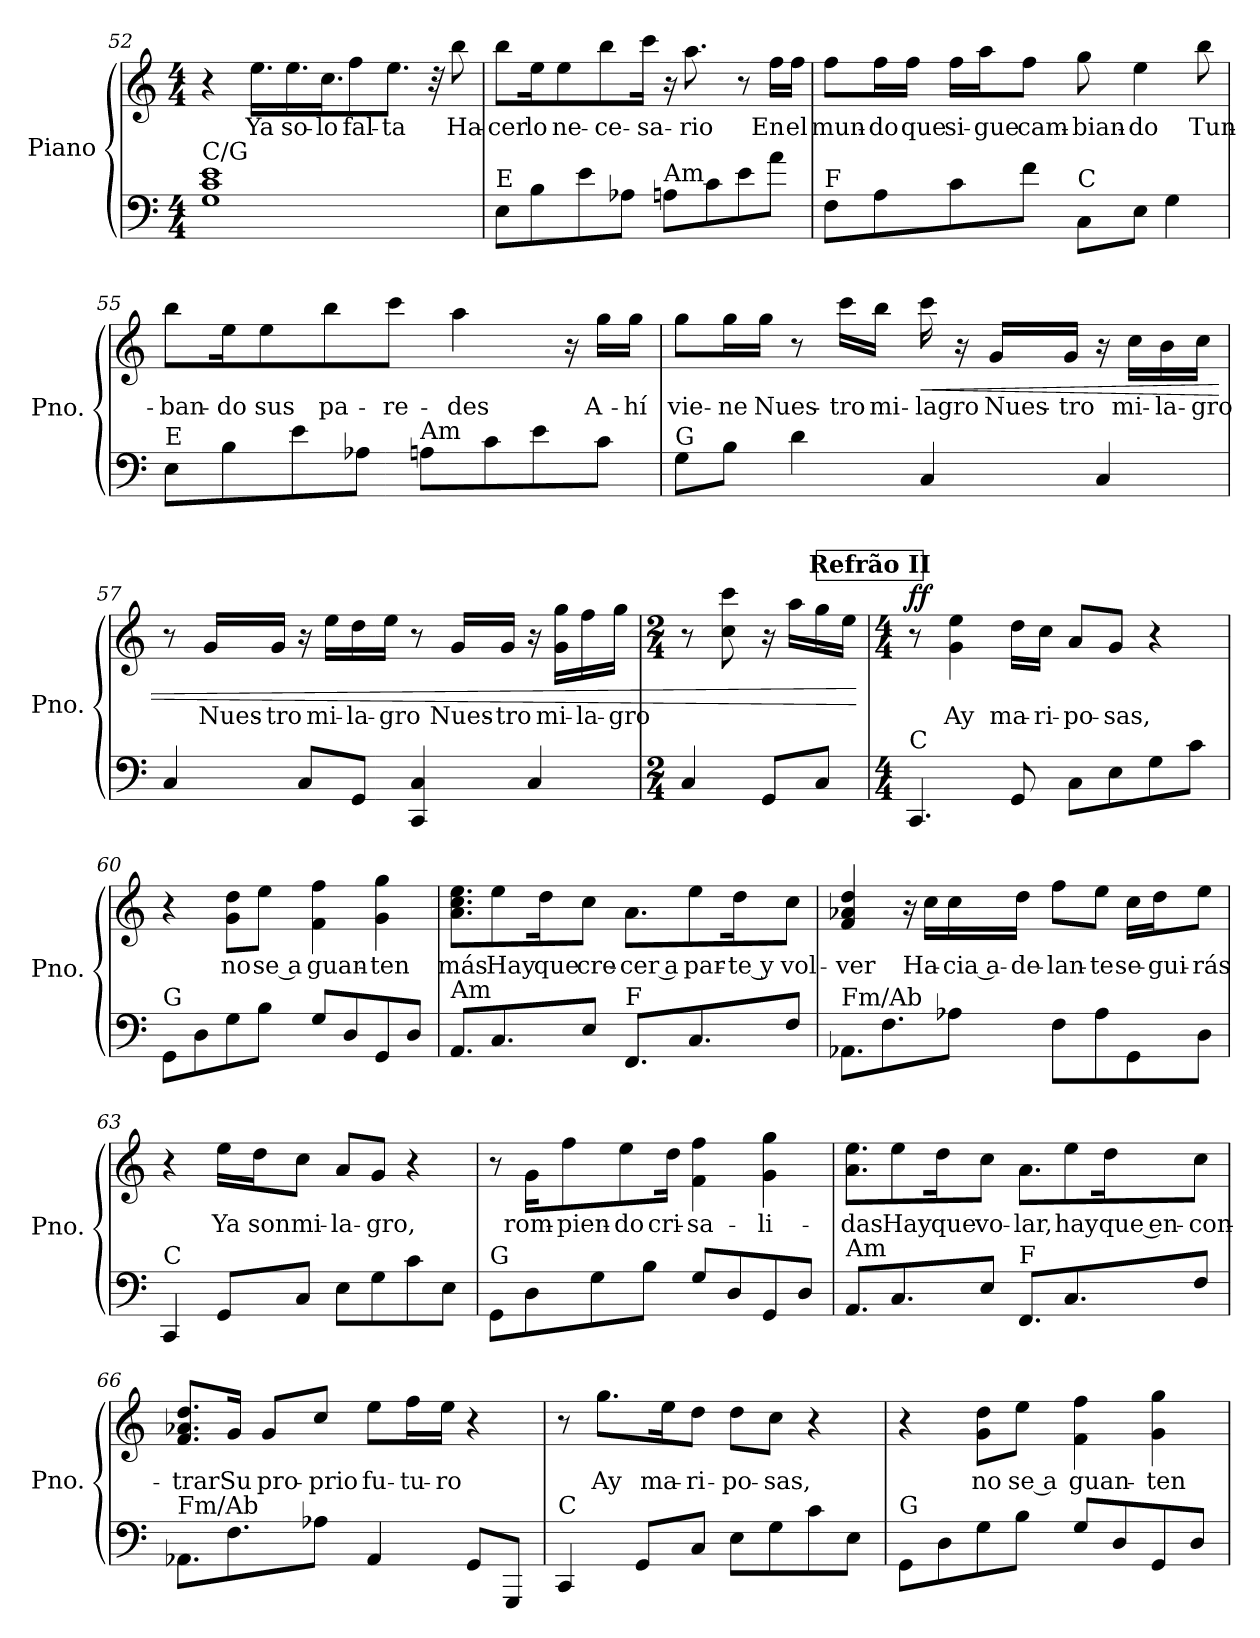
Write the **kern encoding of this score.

**kern	**kern	**text	**dynam
*part1	*part1	*part1	*part1
*staff2	*staff1	*staff1	*staff1/2
*I"Piano	*	*	*
*I'Pno.	*	*	*
!!LO:LB:g=z
*clefF4	*clefG2	*	*
*k[]	*k[]	*	*
*M4/4	*M4/4	*	*
=52	=52	=52	=52
!LO:TX:a:t=C/G	!	!	!
1G 1c 1e	4r	.	.
!	!	!LO:LY:b	!
.	16.ee\LL	Ya	.
!	!	!LO:LY:b	!
.	16.ee\	so-	.
!	!	!LO:LY:b	!
.	16.cc\J	-lo	.
!	!	!LO:LY:b	!
.	8ff\	fal-	.
!	!	!LO:LY:b	!
.	8.ee\J	-ta	.
.	32r	.	.
!	!	!LO:LY:b	!
.	8bb\	Ha-	.
=53	=53	=53	=53
!LO:TX:a:t=E	!	!	!
!	!	!LO:LY:b	!
8E\L	8bb\L	-cer	.
!	!	!LO:LY:b	!
8B\	16ee\K	lo	.
!	!	!LO:LY:b	!
.	8ee\	ne-	.
8e\	.	.	.
!	!	!LO:LY:b	!
.	8bb\	-ce-	.
8A-X\J	.	.	.
!	!	!LO:LY:b	!
.	16ccc\Jk	-sa-	.
!LO:TX:a:t=Am	!	!	!
8An\L	16r	.	.
!	!	!LO:LY:b	!
.	8.aa\	-rio	.
8c\	.	.	.
8e\	8r	.	.
!	!	!LO:LY:b	!
8a\J	16ff\LL	En	.
!	!	!LO:LY:b	!
.	16ff\JJ	el	.
=54	=54	=54	=54
!LO:TX:a:t=F	!	!	!
!	!	!LO:LY:b	!
8F\L	8ff\L	mun-	.
!	!	!LO:LY:b	!
8A\	16ff\L	-do	.
!	!	!LO:LY:b	!
.	16ff\JJ	que	.
!	!	!LO:LY:b	!
8c\	16ff\LL	si-	.
!	!	!LO:LY:b	!
.	16aa\J	-gue	.
!	!	!LO:LY:b	!
8f\J	8ff\J	cam-	.
!LO:TX:a:t=C	!	!	!
!	!	!LO:LY:b	!
8C\L	8gg\	-bian-	.
!	!	!LO:LY:b	!
8E\J	4ee\	-do	.
4G\	.	.	.
!	!	!LO:LY:b	!
.	8bb\	Tun-	.
!!LO:LB:g=z
=55	=55	=55	=55
!LO:TX:a:t=E	!	!	!
!	!	!LO:LY:b	!
8E\L	8bb\L	-ban-	.
!	!	!LO:LY:b	!
8B\	16ee\K	-do	.
!	!	!LO:LY:b	!
.	8ee\	sus	.
8e\	.	.	.
!	!	!LO:LY:b	!
.	8bb\	pa-	.
8A-X\J	.	.	.
!	!	!LO:LY:b	!
.	8ccc\J	-re-	.
!LO:TX:a:t=Am	!	!	!
8An\L	.	.	.
!	!	!LO:LY:b	!
.	4aa\	-des	.
8c\	.	.	.
8e\	.	.	.
.	16r	.	.
!	!	!LO:LY:b	!
8c\J	16gg\LL	A-	.
!	!	!LO:LY:b	!
.	16gg\JJ	-hí	.
=56	=56	=56	=56
!LO:TX:a:t=G	!	!	!
!	!	!LO:LY:b	!
8G\L	8gg\L	vie-	.
!	!	!LO:LY:b	!
8B\J	16gg\L	-ne	.
!	!	!LO:LY:b	!
.	16gg\JJ	Nues-	.
4d\	8r	.	.
!	!	!LO:LY:b	!
.	16ccc\LL	-tro	.
!	!	!LO:LY:b	!
.	16bb\JJ	mi-	.
!	!	!LO:LY:b	!LO:HP:b
4C/	16ccc\	-lagro	<
.	16r	.	.
!	!	!LO:LY:b	!
.	16g/LL	Nues-	.
!	!	!LO:LY:b	!
.	16g/JJ	-tro	.
4C/	16r	.	.
!	!	!LO:LY:b	!
.	16cc\LL	mi-	.
!	!	!LO:LY:b	!
.	16b\	-la-	.
!	!	!LO:LY:b	!
.	16cc\JJ	-gro	.
!!LO:LB:g=z
=57	=57	=57	=57
4C/	8r	.	.
!	!	!LO:LY:b	!
.	16g/LL	Nues-	.
!	!	!LO:LY:b	!
.	16g/JJ	-tro	.
8C/L	16r	.	.
!	!	!LO:LY:b	!
.	16ee\LL	mi-	.
!	!	!LO:LY:b	!
8GG/J	16dd\	-la-	.
!	!	!LO:LY:b	!
.	16ee\JJ	-gro	.
4CC/ 4C/	8r	.	.
!	!	!LO:LY:b	!
.	16g/LL	Nues-	.
!	!	!LO:LY:b	!
.	16g/JJ	-tro	.
4C/	16r	.	.
!	!	!LO:LY:b	!
.	16g\ 16gg\LL	mi-	.
!	!	!LO:LY:b	!
.	16ff\	-la-	.
!	!	!LO:LY:b	!
.	16gg\JJ	-gro	.
=58	=58	=58	=58
*M2/4	*M2/4	*	*
4C/	8r	.	.
.	8cc\ 8ccc\	.	.
8GG/L	16r	.	.
.	16aa\LL	.	.
8C/J	16gg\	.	.
.	16ee\JJ	.	.
.	.	.	[
!!LO:REH:place=s1:a:B:fs=14:t=Refrão II
=59	=59	=59	=59
*M4/4	*M4/4	*	*
!LO:TX:a:t=C	!	!	!
!	!	!	!LO:DY:b
4.CC/	8r	.	ff
!	!	!LO:LY:b	!
.	4g\ 4ee\	Ay	.
!	!	!LO:LY:b	!
8GG/	16dd\LL	ma-	.
!	!	!LO:LY:b	!
.	16cc\JJ	-ri-	.
!	!	!LO:LY:b	!
8C\L	8a/L	-po-	.
!	!	!LO:LY:b	!
8E\	8g/J	-sas,	.
8G\	4r	.	.
8c\J	.	.	.
!!LO:LB:g=z
=60	=60	=60	=60
!LO:TX:a:t=G	!	!	!
8GG\L	4r	.	.
8D\	.	.	.
!	!	!LO:LY:b	!
8G\	8g\ 8dd\L	no	.
!	!	!LO:LY:b	!
8B\J	8ee\J	se a	.
!	!	!LO:LY:b	!
8G/L	4f\ 4ff\	guan-	.
8D/	.	.	.
!	!	!LO:LY:b	!
8GG/	4g\ 4gg\	-ten	.
8D/J	.	.	.
=61	=61	=61	=61
!LO:TX:a:t=Am	!	!	!
!	!	!LO:LY:b	!
8.AA/L	8.a\ 8.cc\ 8.ee\L	más	.
!	!	!LO:LY:b	!
8.C/	8ee\	Hay	.
!	!	!LO:LY:b	!
.	16dd\K	que	.
!	!	!LO:LY:b	!
8E/J	8cc\J	cre-	.
!LO:TX:a:t=F	!	!	!
!	!	!LO:LY:b	!
8.FF/L	8.a\L	-cer a	.
!	!	!LO:LY:b	!
8.C/	8ee\	par-	.
!	!	!LO:LY:b	!
.	16dd\K	-te y	.
!	!	!LO:LY:b	!
8F/J	8cc\J	vol-	.
=62	=62	=62	=62
!LO:TX:a:t=Fm/Ab	!	!	!
!	!	!LO:LY:b	!
8.AA-X\L	4f/ 4a-X/ 4dd/	-ver	.
8.F\	.	.	.
.	16r	.	.
!	!	!LO:LY:b	!
.	16cc\LL	Ha-	.
!	!	!LO:LY:b	!
8A-X\J	16cc\	-cia a-	.
!	!	!LO:LY:b	!
.	16dd\JJ	-de-	.
!	!	!LO:LY:b	!
8F\L	8ff\L	-lan-	.
!	!	!LO:LY:b	!
8A-\	8ee\J	-te	.
!	!	!LO:LY:b	!
8GG\	16cc\LL	se-	.
!	!	!LO:LY:b	!
.	16dd\J	-gui-	.
!	!	!LO:LY:b	!
8D\J	8ee\J	-rás	.
!!LO:PB:g=z
=63	=63	=63	=63
!LO:TX:a:t=C	!	!	!
4CC/	4r	.	.
!	!	!LO:LY:b	!
8GG/L	16ee\LL	Ya	.
!	!	!LO:LY:b	!
.	16dd\J	son	.
!	!	!LO:LY:b	!
8C/J	8cc\J	mi-	.
!	!	!LO:LY:b	!
8E\L	8a/L	-la-	.
!	!	!LO:LY:b	!
8G\	8g/J	-gro,	.
8c\	4r	.	.
8E\J	.	.	.
=64	=64	=64	=64
!LO:TX:a:t=G	!	!	!
8GG\L	8r	.	.
!	!	!LO:LY:b	!
8D\	16g\KL	rom-	.
!	!	!LO:LY:b	!
.	8ff\	-pien-	.
8G\	.	.	.
!	!	!LO:LY:b	!
.	8ee\	-do	.
8B\J	.	.	.
!	!	!LO:LY:b	!
.	16dd\Jk	cri-	.
!	!	!LO:LY:b	!
8G/L	4f\ 4ff\	-sa-	.
8D/	.	.	.
!	!	!LO:LY:b	!
8GG/	4g\ 4gg\	-li-	.
8D/J	.	.	.
=65	=65	=65	=65
!LO:TX:a:t=Am	!	!	!
!	!	!LO:LY:b	!
8.AA/L	8.a\ 8.ee\L	-das	.
!	!	!LO:LY:b	!
8.C/	8ee\	Hay	.
!	!	!LO:LY:b	!
.	16dd\K	que	.
!	!	!LO:LY:b	!
8E/J	8cc\J	vo-	.
!LO:TX:a:t=F	!	!	!
!	!	!LO:LY:b	!
8.FF/L	8.a\L	-lar,	.
!	!	!LO:LY:b	!
8.C/	8ee\	hay	.
!	!	!LO:LY:b	!
.	16dd\K	que en-	.
!	!	!LO:LY:b	!
8F/J	8cc\J	-con-	.
!!LO:LB:g=z
=66	=66	=66	=66
!LO:TX:a:t=Fm/Ab	!	!	!
!	!	!LO:LY:b	!
8.AA-X\L	8.f/ 8.a-X/ 8.dd/L	-trar	.
!	!	!LO:LY:b	!
8.F\	16g/Jk	Su	.
!	!	!LO:LY:b	!
.	8g/L	pro-	.
!	!	!LO:LY:b	!
8A-X\J	8cc/J	-prio	.
!	!	!LO:LY:b	!
4AA-/	8ee\L	fu-	.
!	!	!LO:LY:b	!
.	16ff\L	-tu-	.
!	!	!LO:LY:b	!
.	16ee\JJ	-ro	.
8GG/L	4r	.	.
8GGG/J	.	.	.
=67	=67	=67	=67
!LO:TX:a:t=C	!	!	!
4CC/	8r	.	.
!	!	!LO:LY:b	!
.	8.gg\L	Ay	.
8GG/L	.	.	.
!	!	!LO:LY:b	!
.	16ee\K	ma-	.
!	!	!LO:LY:b	!
8C/J	8dd\J	-ri-	.
!	!	!LO:LY:b	!
8E\L	8dd\L	-po-	.
!	!	!LO:LY:b	!
8G\	8cc\J	-sas,	.
8c\	4r	.	.
8E\J	.	.	.
=68	=68	=68	=68
!LO:TX:a:t=G	!	!	!
8GG\L	4r	.	.
8D\	.	.	.
!	!	!LO:LY:b	!
8G\	8g\ 8dd\L	no	.
!	!	!LO:LY:b	!
8B\J	8ee\J	se a	.
!	!	!LO:LY:b	!
8G/L	4f\ 4ff\	guan-	.
8D/	.	.	.
!	!	!LO:LY:b	!
8GG/	4g\ 4gg\	-ten	.
8D/J	.	.	.
=	=	=	=
*-	*-	*-	*-
